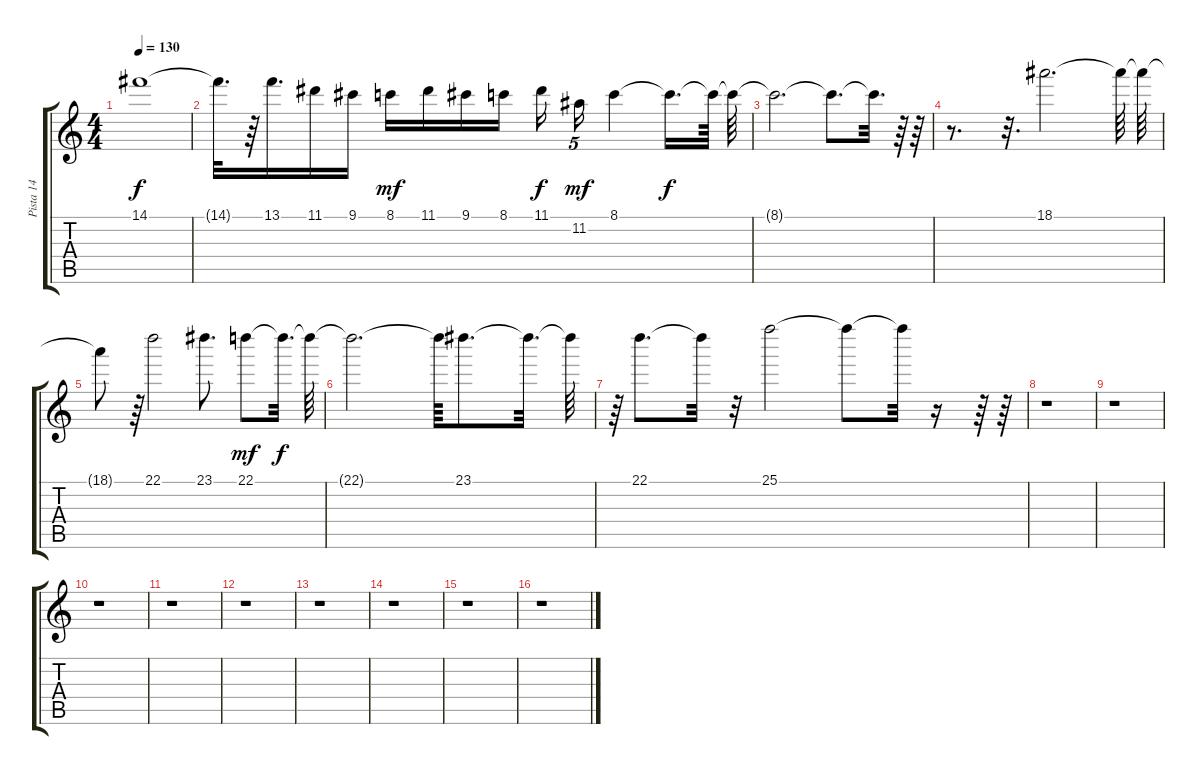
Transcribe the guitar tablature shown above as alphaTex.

\track ("Pista 14" "Pista 14") {instrument overdrivenguitar}
\staff {score tabs}
\tuning (E4 B3 G3 D3 A2 E2) {hide}
\ts (4 4)
\tempo 130
\clef g2
\ks c
14.1{t}.1{dy f} |
14.1{t}.32{d} r.64 13.1.16{d} 11.1.16 9.1.16 8.1.16{dy mf} 11.1.16 9.1.16 8.1.16 11.1.16{dy f} 11.2.16{tu (5 4) dy mf} 8.1.4 8.1{t}.16{d dy f} 8.1{t}.64 8.1{t}.64 |
8.1{t}.2{d} 8.1{t}.8{d} 8.1{t}.32{d} r.64 r.64 |
r.8{d} r.32{d} 18.1.2{d} 18.1{t}.64 18.1{t}.64 |
18.1{t}.8 r.64 22.1.2 23.1.8{d} 22.1.8{dy mf} 22.1{t}.32{d dy f} 22.1{t}.64 |
22.1{t}.2{d} 22.1{t}.64 23.1.8{d} 23.1{t}.32{d} 23.1{t}.64 |
r.64 22.1.8{d} 22.1{t}.32 r.32 25.1.2 25.1{t}.8 25.1{t}.32 r.16 r.64 r.64 |
r.1 |
r.1 |
r.1 |
r.1 |
r.1 |
r.1 |
r.1 |
r.1 |
r.1
